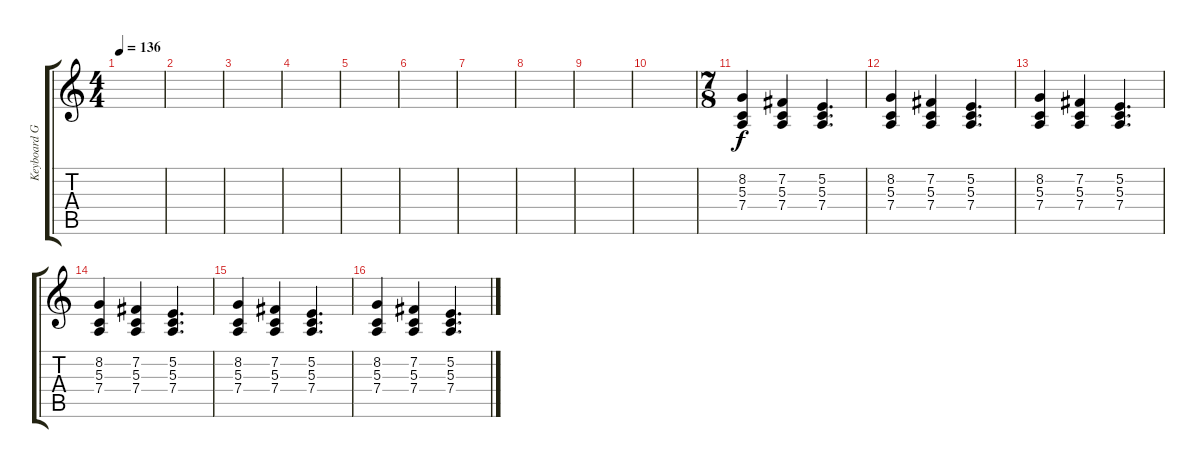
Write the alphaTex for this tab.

\track ("Keyboard Geddy Lee" "Keyboard G") {instrument lead1square}
\staff {score tabs}
\tuning (E4 B3 G3 D3 A2 E2) {hide}
\ts (4 4)
\tempo 136
\clef g2
\ks c
|
|
|
|
|
|
|
|
|
|
\ts (7 8)
(8.2 5.3 7.4).4 (7.2 5.3 7.4).4 (5.2 5.3 7.4).4{d} |
(8.2 5.3 7.4).4 (7.2 5.3 7.4).4 (5.2 5.3 7.4).4{d} |
(8.2 5.3 7.4).4 (7.2 5.3 7.4).4 (5.2 5.3 7.4).4{d} |
(8.2 5.3 7.4).4 (7.2 5.3 7.4).4 (5.2 5.3 7.4).4{d} |
(8.2 5.3 7.4).4 (7.2 5.3 7.4).4 (5.2 5.3 7.4).4{d} |
(8.2 5.3 7.4).4 (7.2 5.3 7.4).4 (5.2 5.3 7.4).4{d}
